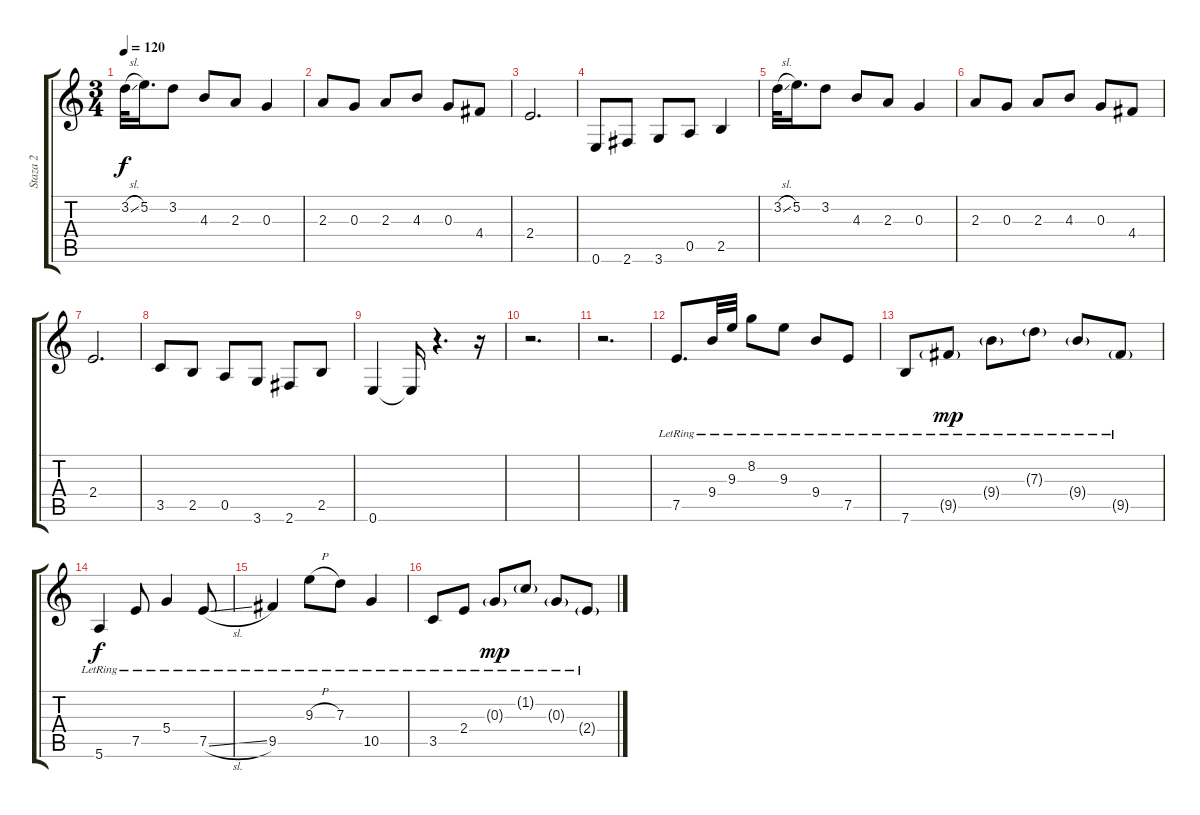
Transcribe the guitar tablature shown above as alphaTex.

\track ("Staza 2" "Staza 2") {instrument acousticguitarnylon}
\staff {score tabs}
\tuning (E4 B3 G3 D3 A2 E2) {hide}
\ts (3 4)
\tempo 120
\clef g2
\ks c
3.2{sl}.32{dy f} 5.2.16{d} 3.2.8 4.3.8 2.3.8 0.3.4 |
2.3.8 0.3.8 2.3.8 4.3.8 0.3.8 4.4.8 |
2.4.2{d} |
0.6.8 2.6.8 3.6.8 0.5.8 2.5.4 |
3.2{sl}.32 5.2.16{d} 3.2.8 4.3.8 2.3.8 0.3.4 |
2.3.8 0.3.8 2.3.8 4.3.8 0.3.8 4.4.8 |
2.4.2{d} |
3.5.8 2.5.8 0.5.8 3.6.8 2.6.8 2.5.8 |
0.6.4 0.6{t}.16 r.4{d} r.16 |
r.2{d} |
r.2{d} |
7.5{lr}.8{d volume 14} 9.4{lr}.32 9.3{lr}.32 8.2{lr}.8 9.3{lr}.8 9.4{lr}.8 7.5{lr}.8 |
7.6{lr}.8 9.5{g lr}.8{dy mp} 9.4{g lr}.8 7.3{g lr}.8 9.4{g lr}.8 9.5{g lr}.8 |
5.6{lr}.4{dy f} 7.5{lr}.8 5.4{lr}.4 7.5{sl lr}.8 |
9.5{lr}.4 9.3{h lr}.8 7.3{lr}.8 10.5{lr}.4 |
3.5{lr}.8 2.4{lr}.8 0.3{g lr}.8{dy mp} 1.2{g lr}.8 0.3{g lr}.8 2.4{g lr}.8
